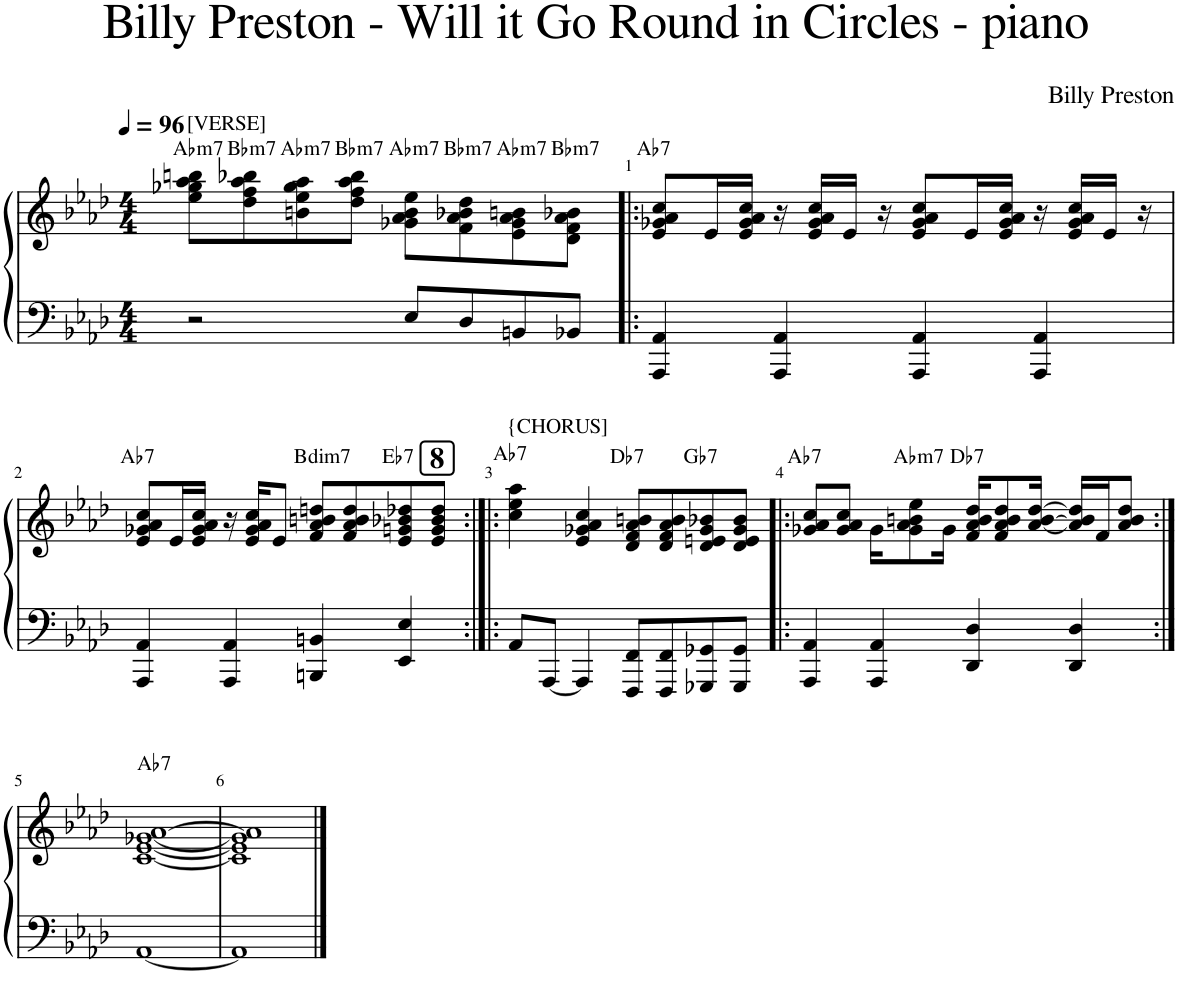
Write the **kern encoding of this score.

**kern	**kern	**harte
*part1	*part1	*part1
*staff2	*staff1	*
*I"Piano or Clavinet	*	*
*I'Piano	*	*
*clefF4	*clefG2	*
*k[b-e-a-d-]	*k[b-e-a-d-]	*
*M4/4	*M4/4	*
*MM96	*MM96	*
=	=	=
!	!LO:TX:a:t=[VERSE]	!LO:H:kt=m7
2r	8ee-\' 8gg-X\' 8aa-\' 8bbn\'L	Ab:min7
!	!	!LO:H:kt=m7
.	8dd-\' 8ff\' 8aa-\' 8bb-X\'	Bb:min7
!	!	!LO:H:kt=m7
.	8bn\' 8ee-\' 8gg-\' 8aa-\'	Ab:min7
!	!	!LO:H:kt=m7
.	8dd-\' 8ff\' 8aa-\' 8bb-\'J	Bb:min7
!	!	!LO:H:kt=m7
8E-'/L	8g-X\' 8a-\' 8b\' 8ee-\'L	Ab:min7
!	!	!LO:H:kt=m7
8D-'/	8f\' 8a-\' 8b-X\' 8dd-\'	Bb:min7
!	!	!LO:H:kt=m7
8BBn'/	8e-\' 8g-\' 8a-\' 8bn\'	Ab:min7
!	!	!LO:H:kt=m7
8BB-X'/J	8d-\' 8f\' 8a-\' 8b-X\'J	Bb:min7
=1!|:	=1!|:	=1!|:
!	!	!LO:H:kt=7
4AAA-/ 4AA-/	8e-/ 8g-X/ 8a-/ 8cc/L	Ab:7
.	16e-/L	.
.	16e-/ 16g-/ 16a-/ 16cc/JJ	.
4AAA-/ 4AA-/	16r	.
.	16e-/ 16g-/ 16a-/ 16cc/LL	.
.	16e-/JJ	.
.	16r	.
4AAA-/ 4AA-/	8e-/ 8g-/ 8a-/ 8cc/L	.
.	16e-/L	.
.	16e-/ 16g-/ 16a-/ 16cc/JJ	.
4AAA-/ 4AA-/	16r	.
.	16e-/ 16g-/ 16a-/ 16cc/LL	.
.	16e-/JJ	.
.	16r	.
!!LO:LB:g=z
=2	=2	=2
!	!	!LO:H:kt=7
4AAA-/ 4AA-/	8e-/ 8g-X/ 8a-/ 8cc/L	Ab:7
.	16e-/L	.
.	16e-/ 16g-/ 16a-/ 16cc/JJ	.
4AAA-/ 4AA-/	16r	.
.	16e-/ 16g-/ 16a-/ 16cc/KL	.
.	8e-/J	.
!	!	!LO:H:kt=dim7
4BBBn/ 4BBn/	8f/ 8a-/ 8bn/ 8ddn/L	B:dim7
.	8f/ 8a-/ 8b/ 8dd/	.
!	!	!LO:H:kt=7
4EE-/ 4E-/	8e-/ 8gn/ 8b-X/ 8dd-X/	Eb:7
.	8e-/ 8g/ 8b-/ 8dd-/J	.
!!LO:REH:place=s1:a:B:cj:fs=14:t=8
=3:|!|:	=3:|!|:	=3:|!|:
!	!LO:TX:a:t={CHORUS]	!LO:H:kt=7
8AA-/L	4cc\ 4ee-\ 4aa-\	Ab:7
[8AAA-/J	.	.
4AAA-/]	4e-/ 4g-X/ 4a-/ 4cc/	.
!	!	!LO:H:kt=7
8FFF/ 8FF/L	8d-/ 8f/ 8a-/ 8bn/L	Db:7
8FFF/ 8FF/	8d-/ 8f/ 8a-/ 8b/	.
!	!	!LO:H:kt=7
8GGG-X/ 8GG-X/	8d-/ 8en/ 8g-/ 8b-X/	Gb:7
8GGG-/ 8GG-/J	8d-/ 8e/ 8g-/ 8b-/J	.
=4!|:	=4!|:	=4!|:
!	!	!LO:H:kt=7
4AAA-/ 4AA-/	8g-X/ 8a-/ 8cc/L	Ab:7
.	8g-/ 8a-/ 8cc/J	.
4AAA-/ 4AA-/	16g-\KL	.
!	!	!LO:H:kt=m7
.	8g-\ 8a-\ 8bn\ 8ee-\	Ab:min7
.	16g-\Jk	.
!	!	!LO:H:kt=7
4DD-/ 4D-/	16f/ 16a-/ 16b/ 16dd-/KL	Db:7
.	8f/ 8a-/ 8b/ 8dd-/	.
.	[16a-/ [16b/ [16dd-/Jk	.
4DD-/ 4D-/	16a-/] 16b/] 16dd-/]LL	.
.	16f/J	.
.	8a-/ 8b/ 8dd-/J	.
!!LO:LB:g=z
=5:|!	=5:|!	=5:|!
!	!	!LO:H:kt=7
[1AA-	[1c [1e- [1g-X [>1a-	Ab:7
=6	=6	=6
1AA-]	1c] 1e-] 1g-] 1a-]	.
==	==	==
*-	*-	*-
